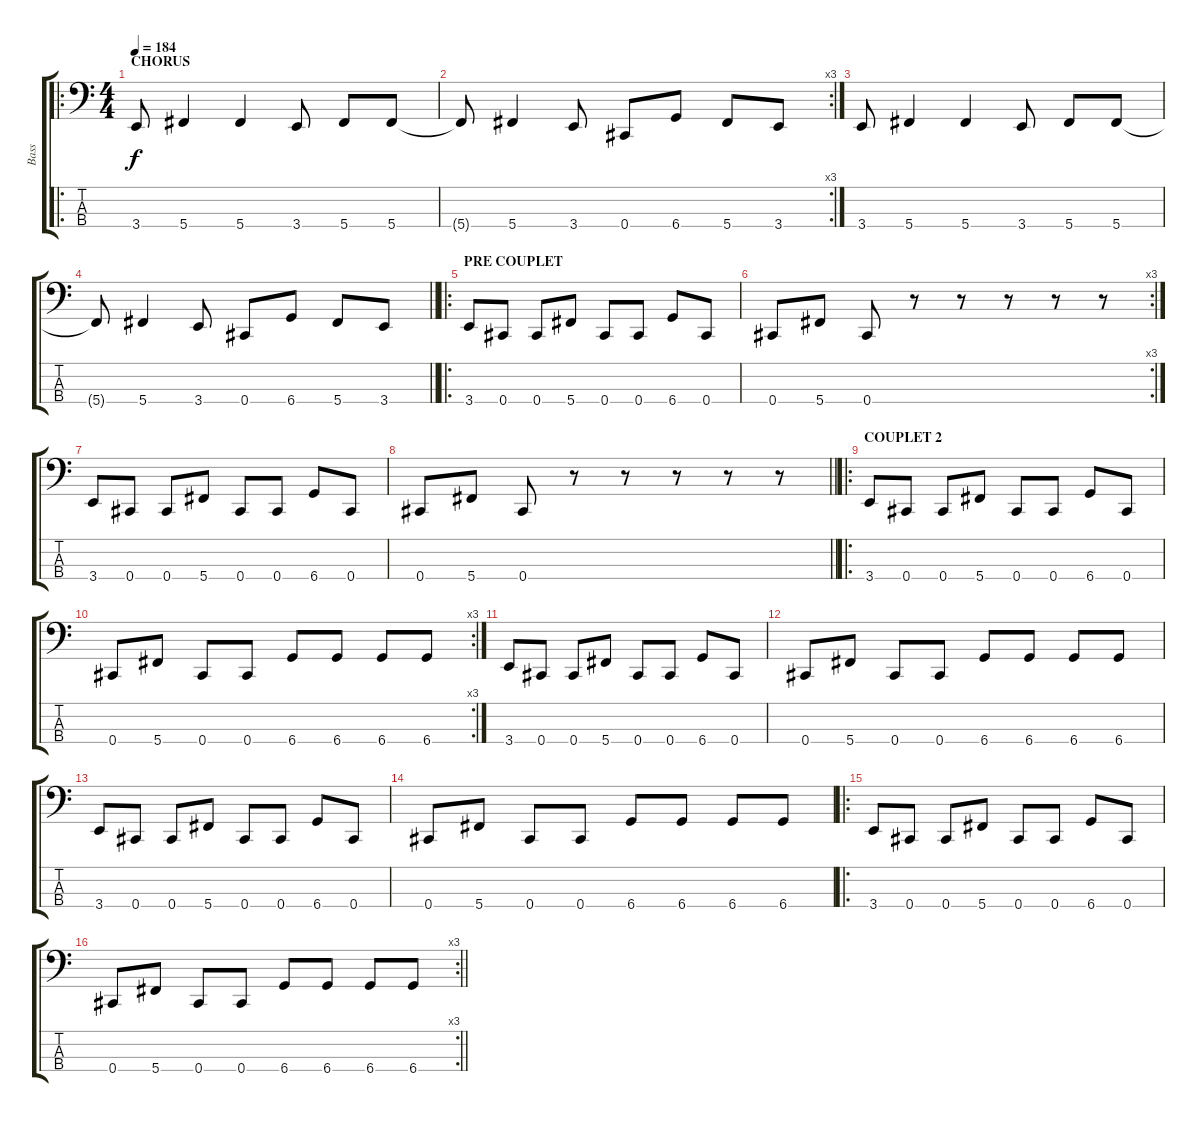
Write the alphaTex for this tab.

\track ("Bass" "Bass") {instrument electricbasspick}
\staff {score tabs}
\tuning (Gb2 Db2 Ab1 Db1) {hide}
\ro
\ts (4 4)
\section ("" "CHORUS")
\tempo 184
\clef f4
\ks c
3.4.8{dy f} 5.4.4 5.4.4 3.4.8 5.4.8 5.4.8 |
\rc 3
5.4{t}.8 5.4.4 3.4.8 0.4.8 6.4.8 5.4.8 3.4.8 |
3.4.8 5.4.4 5.4.4 3.4.8 5.4.8 5.4.8 |
\barLineRight lightlight
5.4{t}.8 5.4.4 3.4.8 0.4.8 6.4.8 5.4.8 3.4.8 |
\ro
\section ("" "PRE COUPLET")
3.4.8 0.4.8 0.4.8 5.4.8 0.4.8 0.4.8 6.4.8 0.4.8 |
\rc 3
0.4.8 5.4.8 0.4.8 r.8 r.8 r.8 r.8 r.8 |
3.4.8 0.4.8 0.4.8 5.4.8 0.4.8 0.4.8 6.4.8 0.4.8 |
\barLineRight lightlight
0.4.8 5.4.8 0.4.8 r.8 r.8 r.8 r.8 r.8 |
\ro
\section ("" "COUPLET 2")
3.4.8 0.4.8 0.4.8 5.4.8 0.4.8 0.4.8 6.4.8 0.4.8 |
\rc 3
0.4.8 5.4.8 0.4.8 0.4.8 6.4.8 6.4.8 6.4.8 6.4.8 |
3.4.8 0.4.8 0.4.8 5.4.8 0.4.8 0.4.8 6.4.8 0.4.8 |
0.4.8 5.4.8 0.4.8 0.4.8 6.4.8 6.4.8 6.4.8 6.4.8 |
3.4.8 0.4.8 0.4.8 5.4.8 0.4.8 0.4.8 6.4.8 0.4.8 |
0.4.8 5.4.8 0.4.8 0.4.8 6.4.8 6.4.8 6.4.8 6.4.8 |
\ro
3.4.8 0.4.8 0.4.8 5.4.8 0.4.8 0.4.8 6.4.8 0.4.8 |
\rc 3
\barLineRight lightlight
0.4.8 5.4.8 0.4.8 0.4.8 6.4.8 6.4.8 6.4.8 6.4.8
